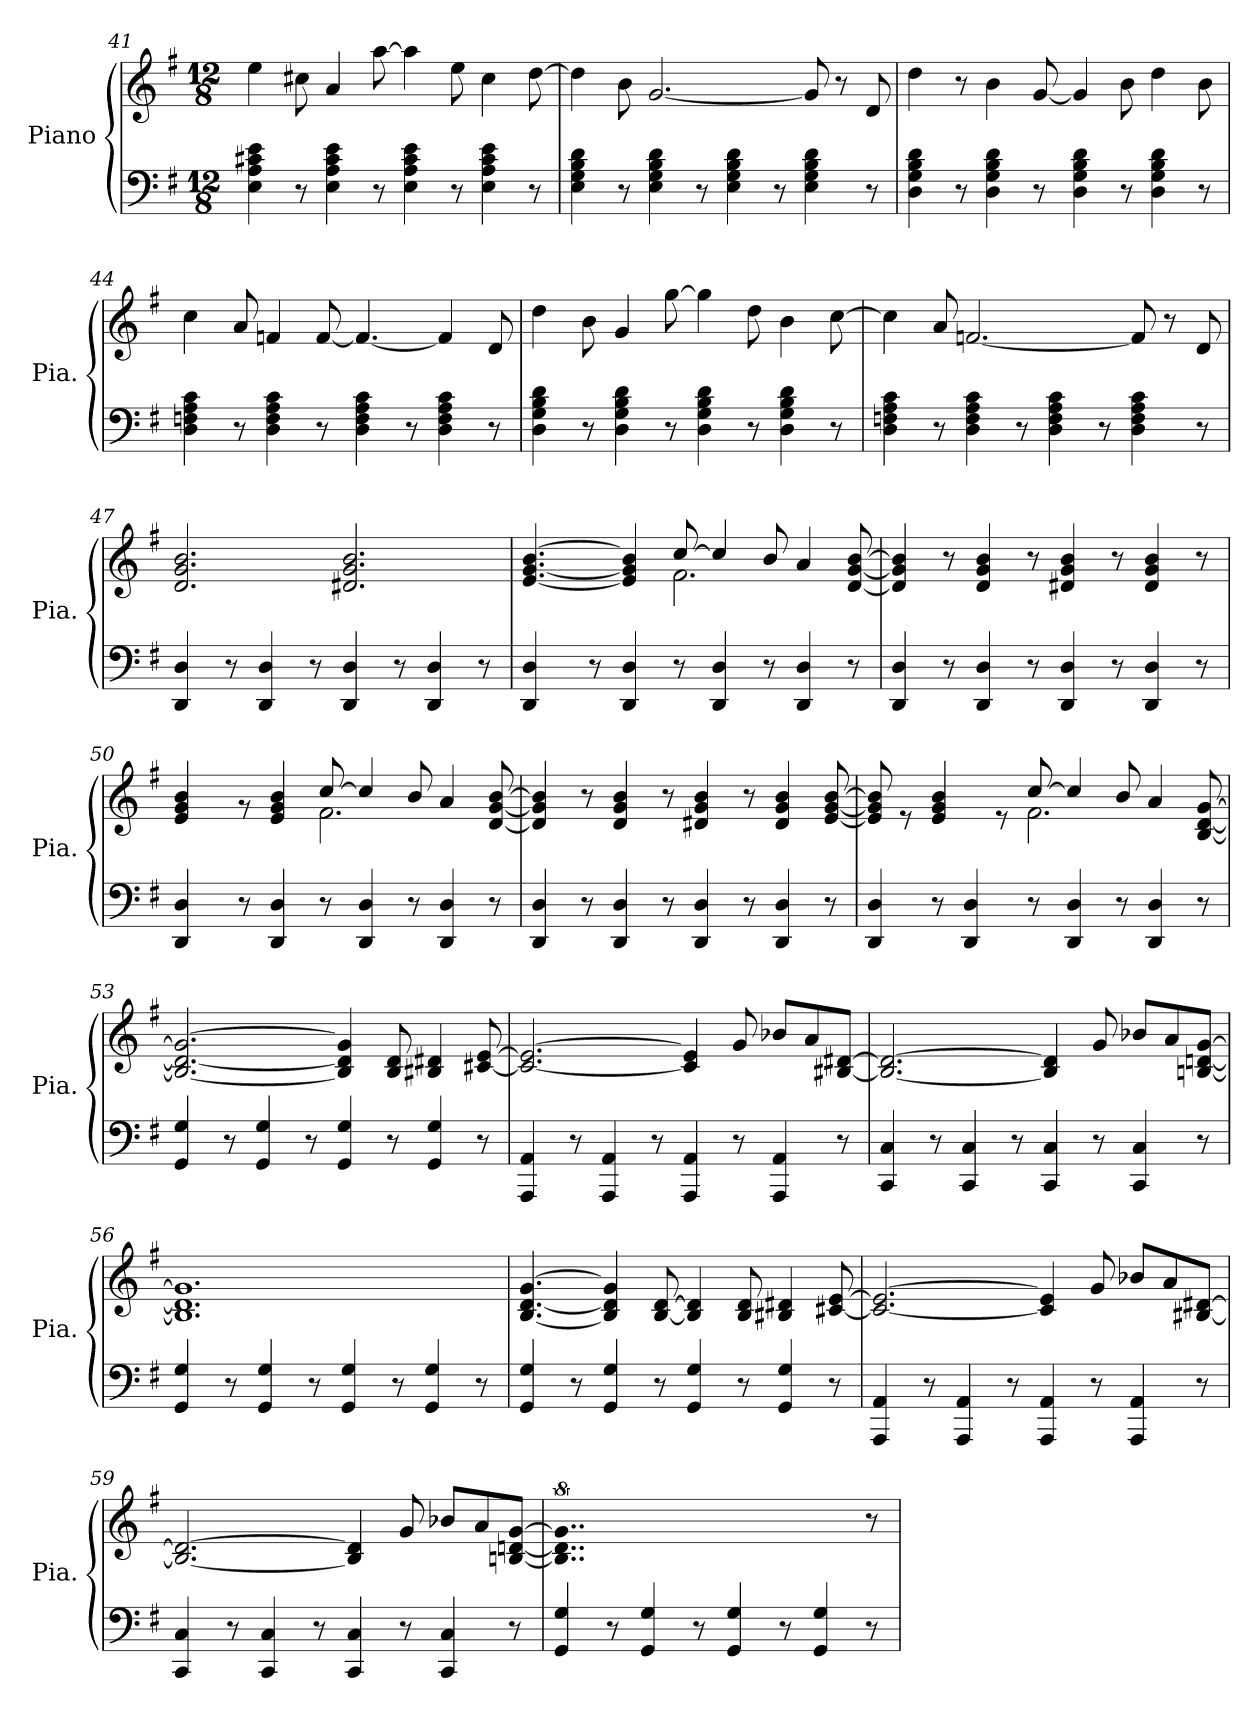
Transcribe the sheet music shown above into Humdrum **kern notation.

**kern	**kern
*part1	*part1
*staff2	*staff1
*I"Piano	*
*I'Pia.	*
*clefF4	*clefG2
*k[f#]	*k[f#]
*M12/8	*M12/8
=41	=41
4E\ 4A\ 4c#X\ 4e\	4ee\
8r	8cc#X\
4E\ 4A\ 4c#\ 4e\	4a/
8r	[8aa\
4E\ 4A\ 4c#\ 4e\	4aa\]
8r	8ee\
4E\ 4A\ 4c#\ 4e\	4cc#\
8r	[8dd\
!!LO:PB:g=z
=42	=42
4E\ 4G\ 4B\ 4d\	4dd\]
8r	8b\
4E\ 4G\ 4B\ 4d\	[2.g/
8r	.
4E\ 4G\ 4B\ 4d\	.
8r	.
4E\ 4G\ 4B\ 4d\	8g/]
.	8r
8r	8d/
=43	=43
4D\ 4G\ 4B\ 4d\	4dd\
8r	8r
4D\ 4G\ 4B\ 4d\	4b\
8r	[8g/
4D\ 4G\ 4B\ 4d\	4g/]
8r	8b\
4D\ 4G\ 4B\ 4d\	4dd\
8r	8b\
=44	=44
4D\ 4Fn\ 4A\ 4c\	4cc\
8r	8a/
4D\ 4F\ 4A\ 4c\	4fn/
8r	[8f/
4D\ 4F\ 4A\ 4c\	4.f/_
8r	.
4D\ 4F\ 4A\ 4c\	4f/]
8r	8d/
=45	=45
4D\ 4G\ 4B\ 4d\	4dd\
8r	8b\
4D\ 4G\ 4B\ 4d\	4g/
8r	[8gg\
4D\ 4G\ 4B\ 4d\	4gg\]
8r	8dd\
4D\ 4G\ 4B\ 4d\	4b\
8r	[8cc\
!!LO:LB:g=z
=46	=46
4D\ 4Fn\ 4A\ 4c\	4cc\]
8r	8a/
4D\ 4F\ 4A\ 4c\	[2.fn/
8r	.
4D\ 4F\ 4A\ 4c\	.
8r	.
4D\ 4F\ 4A\ 4c\	8f/]
.	8r
8r	8d/
=47	=47
4DD/ 4D/	2.d/ 2.g/ 2.b/
8r	.
4DD/ 4D/	.
8r	.
4DD/ 4D/	2.d#X/ 2.g/ 2.b/
8r	.
4DD/ 4D/	.
8r	.
=48	=48
*	*^
4DD/ 4D/	[4.e/ [4.g/ [4.b/	8ryy
*	*v	*v
8r	.
4DD/ 4D/	4e/] 4g/] 4b/]
*	*^
8r	[8cc/	2.f#\
4DD/ 4D/	4cc/]	.
8r	8b/	.
4DD/ 4D/	4a/	.
8r	[8d/ [8g/ [8b/	8ryy
*	*v	*v
=49	=49
4DD/ 4D/	4d/] 4g/] 4b/]
8r	8r
4DD/ 4D/	4d/ 4g/ 4b/
8r	8r
4DD/ 4D/	4d#X/ 4g/ 4b/
8r	8r
4DD/ 4D/	4d#/ 4g/ 4b/
8r	8r
!!LO:LB:g=z
=50	=50
*	*^
4DD/ 4D/	4e/ 4g/ 4b/	8ryy
*	*v	*v
8r	8rg
4DD/ 4D/	4e/ 4g/ 4b/
*	*^
8r	[8cc/	2.f#\
4DD/ 4D/	4cc/]	.
8r	8b/	.
4DD/ 4D/	4a/	.
8r	[8d/ [8g/ [8b/	8ryy
*	*v	*v
=51	=51
4DD/ 4D/	4d/] 4g/] 4b/]
8r	8r
4DD/ 4D/	4d/ 4g/ 4b/
8r	8r
4DD/ 4D/	4d#X/ 4g/ 4b/
8r	8r
4DD/ 4D/	4d#/ 4g/ 4b/
8r	[8e/ [8g/ [8b/
=52	=52
*	*^
4DD/ 4D/	8e/] 8g/] 8b/]	8ryy
*	*v	*v
.	8re
8r	4e/ 4g/ 4b/
4DD/ 4D/	.
.	8re
*	*^
8r	[8cc/	2.f#\
4DD/ 4D/	4cc/]	.
8r	8b/	.
4DD/ 4D/	4a/	.
8r	[8B/ [8d/ [8g/	8ryy
*	*v	*v
=53	=53
4GG/ 4G/	2.B/_ 2.d/_ 2.g/_
8r	.
4GG/ 4G/	.
8r	.
4GG/ 4G/	4B/] 4d/] 4g/]
8r	8B/ 8d/
4GG/ 4G/	4B#X/ 4d#X/
8r	[8c#X/ [8e/
!!LO:LB:g=z
=54	=54
4AAA/ 4AA/	2.c#/_ 2.e/_
8r	.
4AAA/ 4AA/	.
8r	.
4AAA/ 4AA/	4c#/] 4e/]
8r	8g/
4AAA/ 4AA/	8b-X/L
.	8a/
8r	[8B#X/ [8d#X/J
=55	=55
4CC/ 4C/	2.B#/_ 2.d#/_
8r	.
4CC/ 4C/	.
8r	.
4CC/ 4C/	4B#/] 4d#/]
8r	8g/
4CC/ 4C/	8b-X/L
.	8a/
8r	[8Bn/ [8dn/ [8g/J
=56	=56
4GG/ 4G/	1.B] 1.d] 1.g]
8r	.
4GG/ 4G/	.
8r	.
4GG/ 4G/	.
8r	.
4GG/ 4G/	.
8r	.
!!LO:LB:g=z
=57	=57
4GG/ 4G/	[4.B/ [4.d/ [4.g/
8r	.
4GG/ 4G/	4B/] 4d/] 4g/]
8r	[8B/ [8d/
4GG/ 4G/	4B/] 4d/]
8r	8B/ 8d/
4GG/ 4G/	4B#X/ 4d#X/
8r	[8c#X/ [8e/
=58	=58
4AAA/ 4AA/	2.c#/_ 2.e/_
8r	.
4AAA/ 4AA/	.
8r	.
4AAA/ 4AA/	4c#/] 4e/]
8r	8g/
4AAA/ 4AA/	8b-X/L
.	8a/
8r	[8B#X/ [8d#X/J
=59	=59
4CC/ 4C/	2.B#/_ 2.d#/_
8r	.
4CC/ 4C/	.
8r	.
4CC/ 4C/	4B#/] 4d#/]
8r	8g/
4CC/ 4C/	8b-X/L
.	8a/
8r	[8Bn/ [8dn/ [8g/J
!!LO:LB:g=z
=60	=60
!	!LO:N:vis=1..
4GG/ 4G/	8%11B] 8%11d] 8%11g]
8r	.
4GG/ 4G/	.
8r	.
4GG/ 4G/	.
8r	.
4GG/ 4G/	.
8r	8r
=	=
*-	*-
